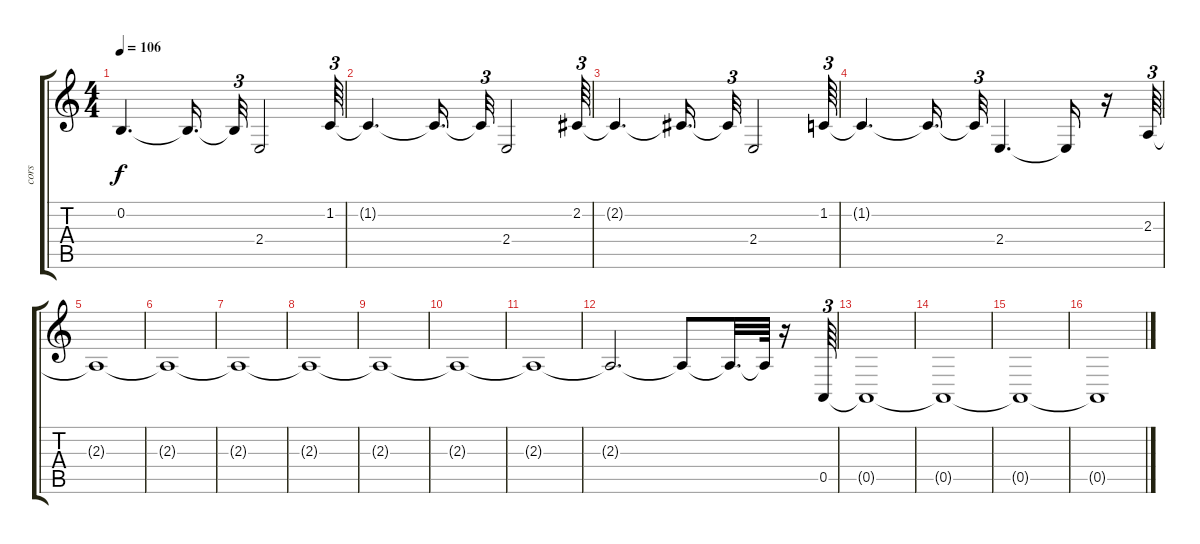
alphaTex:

\track ("cors" "cors") {instrument frenchhorn}
\staff {score tabs}
\tuning (E4 B3 G3 D3 A2 E2) {hide}
\ts (4 4)
\tempo 106
\clef g2
\ks c
0.2{t}.4{d dy f} 0.2{t}.16{d} 0.2{t}.32{tu (3 2)} 2.4.2 1.2.64{tu (3 2)} |
1.2{t}.4{d} 1.2{t}.16{d} 1.2{t}.32{tu (3 2)} 2.4.2 2.2.64{tu (3 2)} |
2.2{t}.4{d} 2.2{t}.16{d} 2.2{t}.32{tu (3 2)} 2.4.2 1.2.64{tu (3 2)} |
1.2{t}.4{d} 1.2{t}.16{d} 1.2{t}.32{tu (3 2)} 2.4.4{d} 2.4{t}.16 r.16 2.3.64{tu (3 2)} |
2.3{t}.1 |
2.3{t}.1 |
2.3{t}.1 |
2.3{t}.1 |
2.3{t}.1 |
2.3{t}.1 |
2.3{t}.1 |
2.3{t}.2{d} 2.3{t}.8 2.3{t}.32{d} 2.3{t}.64 r.16 0.5.64{tu (3 2)} |
0.5{t}.1 |
0.5{t}.1 |
0.5{t}.1 |
0.5{t}.1
